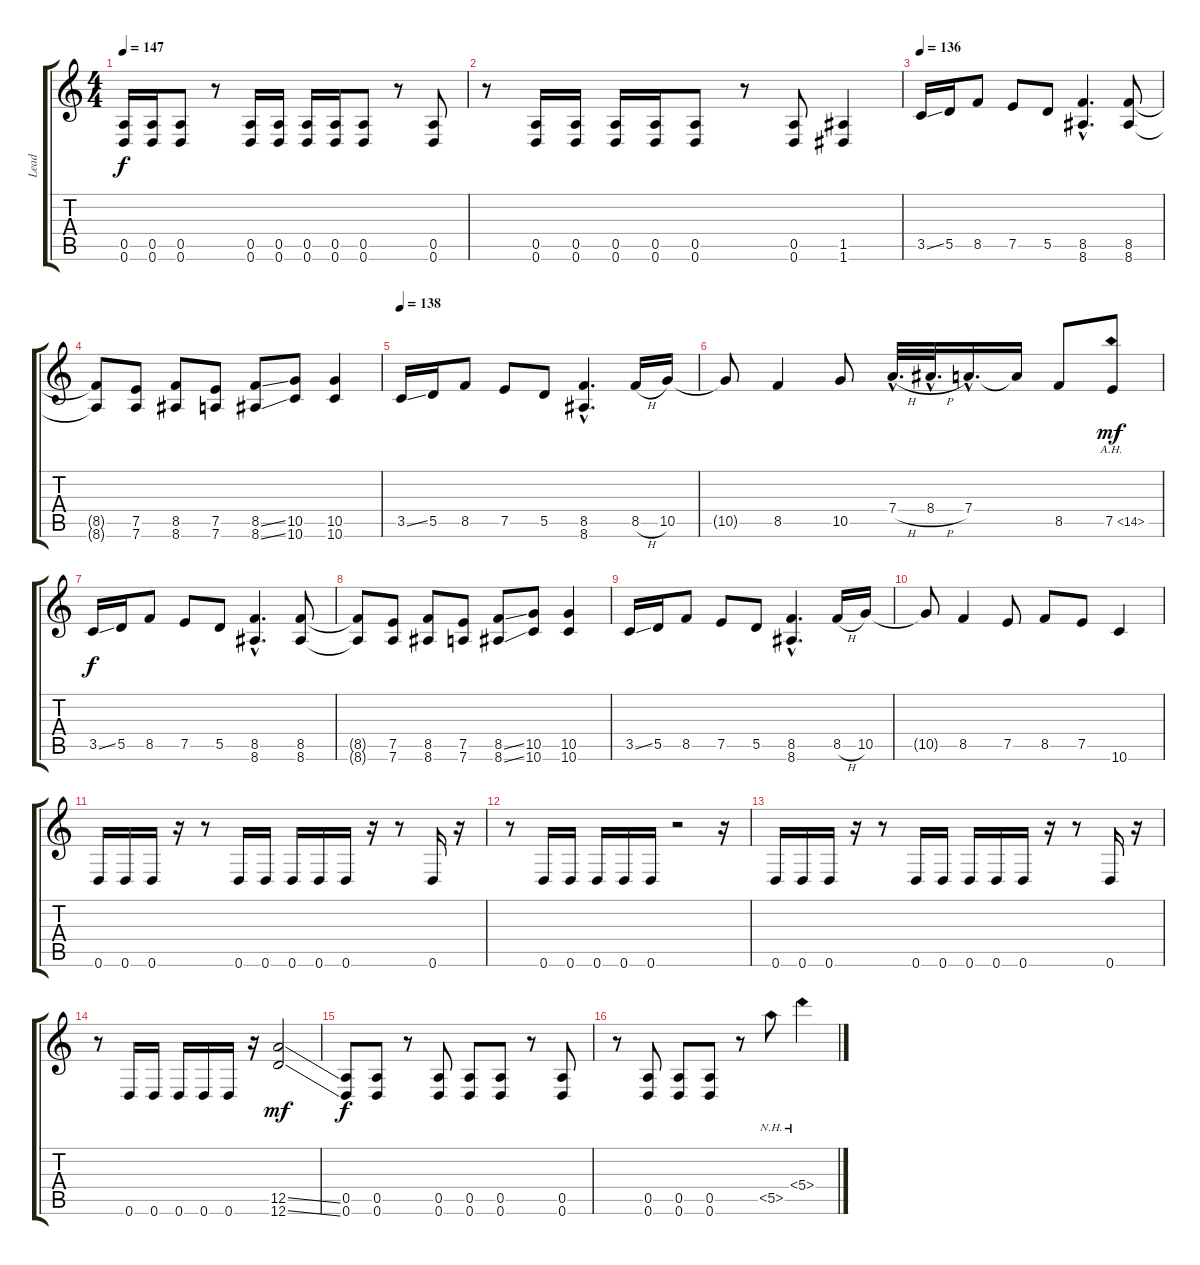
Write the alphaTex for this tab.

\track ("Lead" "Lead") {instrument overdrivenguitar}
\staff {score tabs}
\tuning (E4 B3 G3 D3 A2 D2) {hide}
\ts (4 4)
\tempo 147
\clef g2
\ks c
(0.5 0.6).16{dy f} (0.5 0.6).16 (0.5 0.6).8 r.8 (0.5 0.6).16 (0.5 0.6).16 (0.5 0.6).16 (0.5 0.6).16 (0.5 0.6).8 r.8 (0.5 0.6).8 |
r.8 (0.5 0.6).16 (0.5 0.6).16 (0.5 0.6).16 (0.5 0.6).16 (0.5 0.6).8 r.8 (0.5 0.6).8 (1.5 1.6).4 |
\tempo 136
3.5{ss}.16 5.5.16 8.5.8 7.5.8 5.5.8 (8.5{hac} 8.6{hac}).4{d} (8.5 8.6).8 |
(8.5{t} 8.6{t}).8 (7.5 7.6).8 (8.5 8.6).8 (7.5 7.6).8 (8.5{ss} 8.6{ss}).8 (10.5 10.6).8 (10.5 10.6).4 |
\tempo 138
3.5{ss}.16 5.5.16 8.5.8 7.5.8 5.5.8 (8.5{hac} 8.6{hac}).4{d} 8.5{h}.16 10.5.16 |
10.5{t}.8 8.5.4 10.5.8 7.4{h hac}.32{d} 8.4{h hac}.32{d} 7.4{hac}.16{d} 7.4{t}.16 8.5.8 7.5{ah 7}.8{dy mf} |
3.5{ss}.16{dy f} 5.5.16 8.5.8 7.5.8 5.5.8 (8.5{hac} 8.6{hac}).4{d} (8.5 8.6).8 |
(8.5{t} 8.6{t}).8 (7.5 7.6).8 (8.5 8.6).8 (7.5 7.6).8 (8.5{ss} 8.6{ss}).8 (10.5 10.6).8 (10.5 10.6).4 |
3.5{ss}.16 5.5.16 8.5.8 7.5.8 5.5.8 (8.5{hac} 8.6{hac}).4{d} 8.5{h}.16 10.5.16 |
10.5{t}.8 8.5.4 7.5.8 8.5.8 7.5.8 10.6.4 |
0.6.16 0.6.16 0.6.16 r.16 r.8 0.6.16 0.6.16 0.6.16 0.6.16 0.6.16 r.16 r.8 0.6.16 r.16 |
r.8 0.6.16 0.6.16 0.6.16 0.6.16 0.6.16 r.2 r.16 |
0.6.16 0.6.16 0.6.16 r.16 r.8 0.6.16 0.6.16 0.6.16 0.6.16 0.6.16 r.16 r.8 0.6.16 r.16 |
r.8 0.6.16 0.6.16 0.6.16 0.6.16 0.6.16 r.16 (12.5{ss} 12.6{ss}).2{dy mf} |
(0.5 0.6).8{dy f} (0.5 0.6).8 r.8 (0.5 0.6).8 (0.5 0.6).8 (0.5 0.6).8 r.8 (0.5 0.6).8 |
r.8 (0.5 0.6).8 (0.5 0.6).8 (0.5 0.6).8 r.8 5.5{nh}.8 5.4{nh}.4
